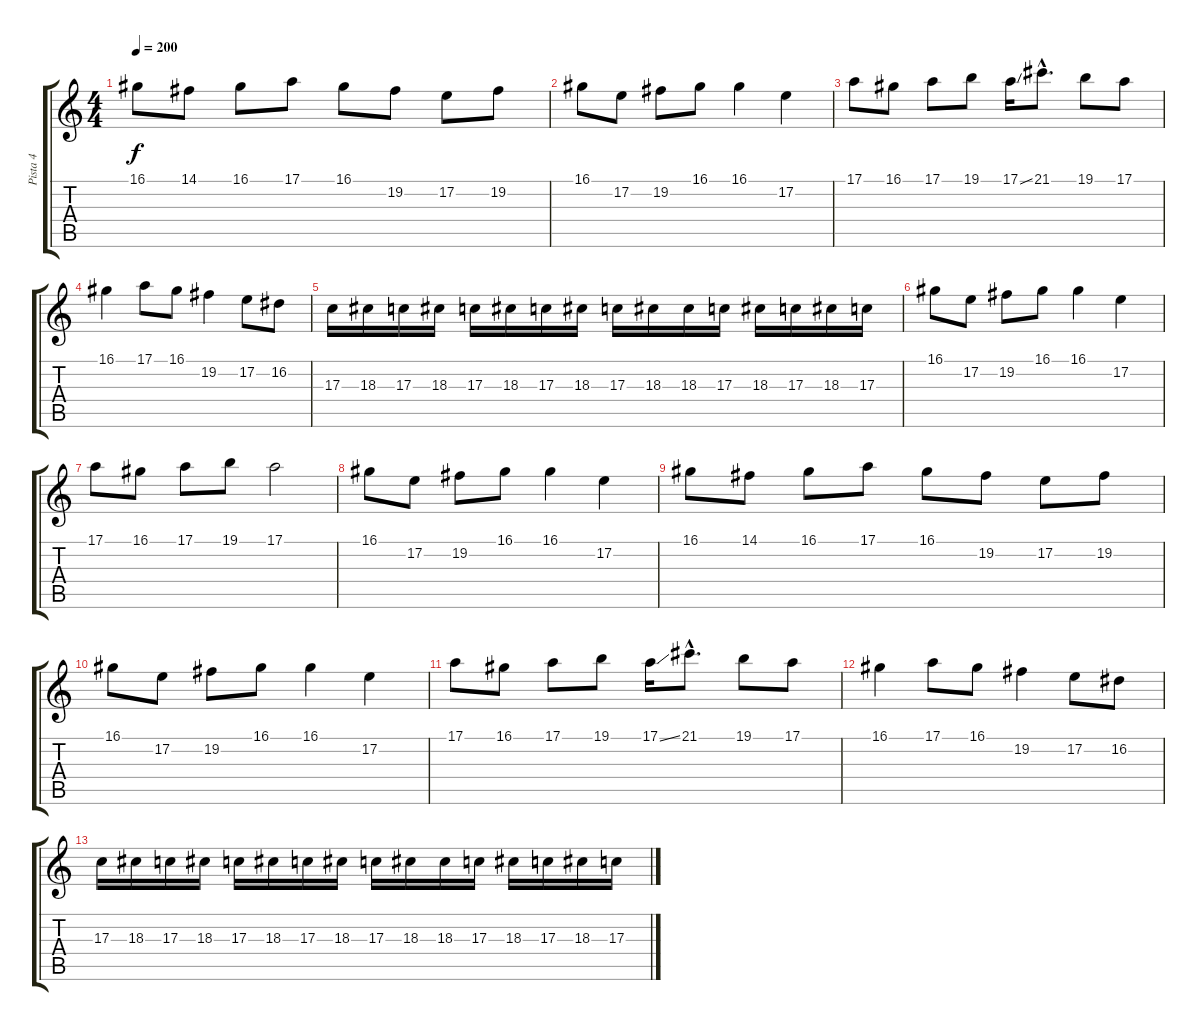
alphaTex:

\track ("Pista 4" "Pista 4") {instrument synthbrass1}
\staff {score tabs}
\tuning (E4 B3 G3 D3 A2 E2) {hide}
\ts (4 4)
\tempo 200
\clef g2
\ks c
16.1.8{dy f} 14.1.8 16.1.8 17.1.8 16.1.8 19.2.8 17.2.8 19.2.8 |
16.1.8 17.2.8 19.2.8 16.1.8 16.1.4 17.2.4 |
17.1.8 16.1.8 17.1.8 19.1.8 17.1{ss}.16 21.1{hac}.8{d} 19.1.8 17.1.8 |
16.1.4 17.1.8 16.1.8 19.2.4 17.2.8 16.2.8 |
17.3.16 18.3.16 17.3.16 18.3.16 17.3.16 18.3.16 17.3.16 18.3.16 17.3.16 18.3.16 18.3.16 17.3.16 18.3.16 17.3.16 18.3.16 17.3.16 |
16.1.8 17.2.8 19.2.8 16.1.8 16.1.4 17.2.4 |
17.1.8 16.1.8 17.1.8 19.1.8 17.1.2 |
16.1.8 17.2.8 19.2.8 16.1.8 16.1.4 17.2.4 |
16.1.8 14.1.8 16.1.8 17.1.8 16.1.8 19.2.8 17.2.8 19.2.8 |
16.1.8 17.2.8 19.2.8 16.1.8 16.1.4 17.2.4 |
17.1.8 16.1.8 17.1.8 19.1.8 17.1{ss}.16 21.1{hac}.8{d} 19.1.8 17.1.8 |
16.1.4 17.1.8 16.1.8 19.2.4 17.2.8 16.2.8 |
17.3.16 18.3.16 17.3.16 18.3.16 17.3.16 18.3.16 17.3.16 18.3.16 17.3.16 18.3.16 18.3.16 17.3.16 18.3.16 17.3.16 18.3.16 17.3.16
